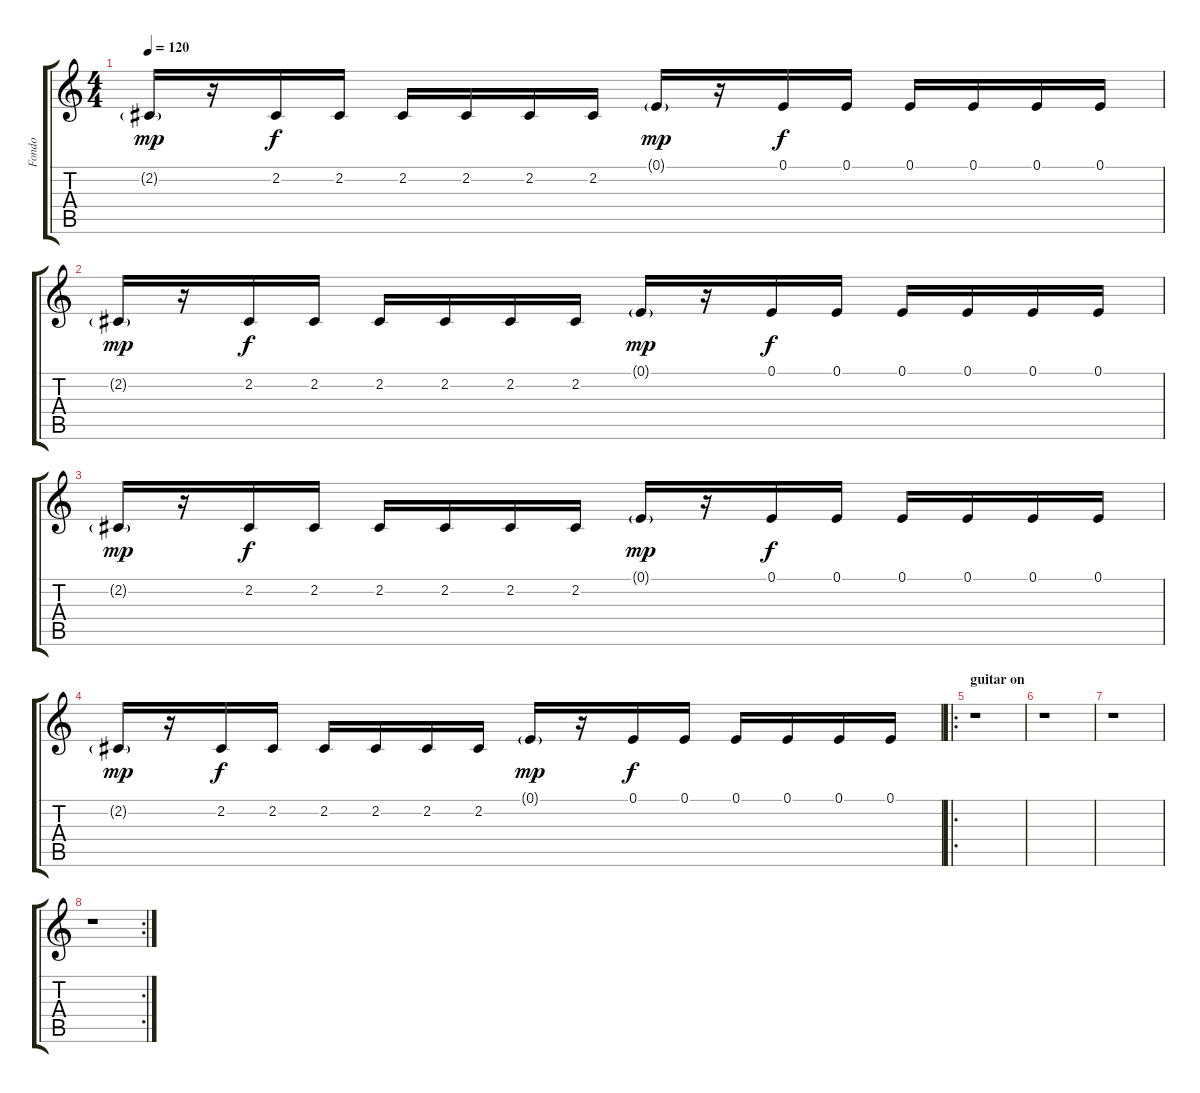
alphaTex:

\track ("Fondo" "Fondo") {instrument woodblock}
\staff {score tabs}
\tuning (E4 B3 G3 D3 A2 E2) {hide}
\ts (4 4)
\tempo 120
\clef g2
\ks c
2.2{g}.16{dy mp volume 7} r.16 2.2.16{dy f} 2.2.16 2.2.16 2.2.16 2.2.16 2.2.16 0.1{g}.16{dy mp} r.16 0.1.16{dy f} 0.1.16 0.1.16 0.1.16 0.1.16 0.1.16 |
2.2{g}.16{dy mp} r.16 2.2.16{dy f} 2.2.16 2.2.16 2.2.16 2.2.16 2.2.16 0.1{g}.16{dy mp} r.16 0.1.16{dy f} 0.1.16 0.1.16 0.1.16 0.1.16 0.1.16 |
2.2{g}.16{dy mp volume 7} r.16 2.2.16{dy f} 2.2.16 2.2.16 2.2.16 2.2.16 2.2.16 0.1{g}.16{dy mp} r.16 0.1.16{dy f} 0.1.16 0.1.16 0.1.16 0.1.16 0.1.16 |
2.2{g}.16{dy mp} r.16 2.2.16{dy f} 2.2.16 2.2.16 2.2.16 2.2.16 2.2.16 0.1{g}.16{dy mp} r.16 0.1.16{dy f} 0.1.16 0.1.16 0.1.16 0.1.16 0.1.16 |
\ro
\section ("" "guitar on")
r.1 |
r.1 |
r.1 |
\rc 2
r.1
